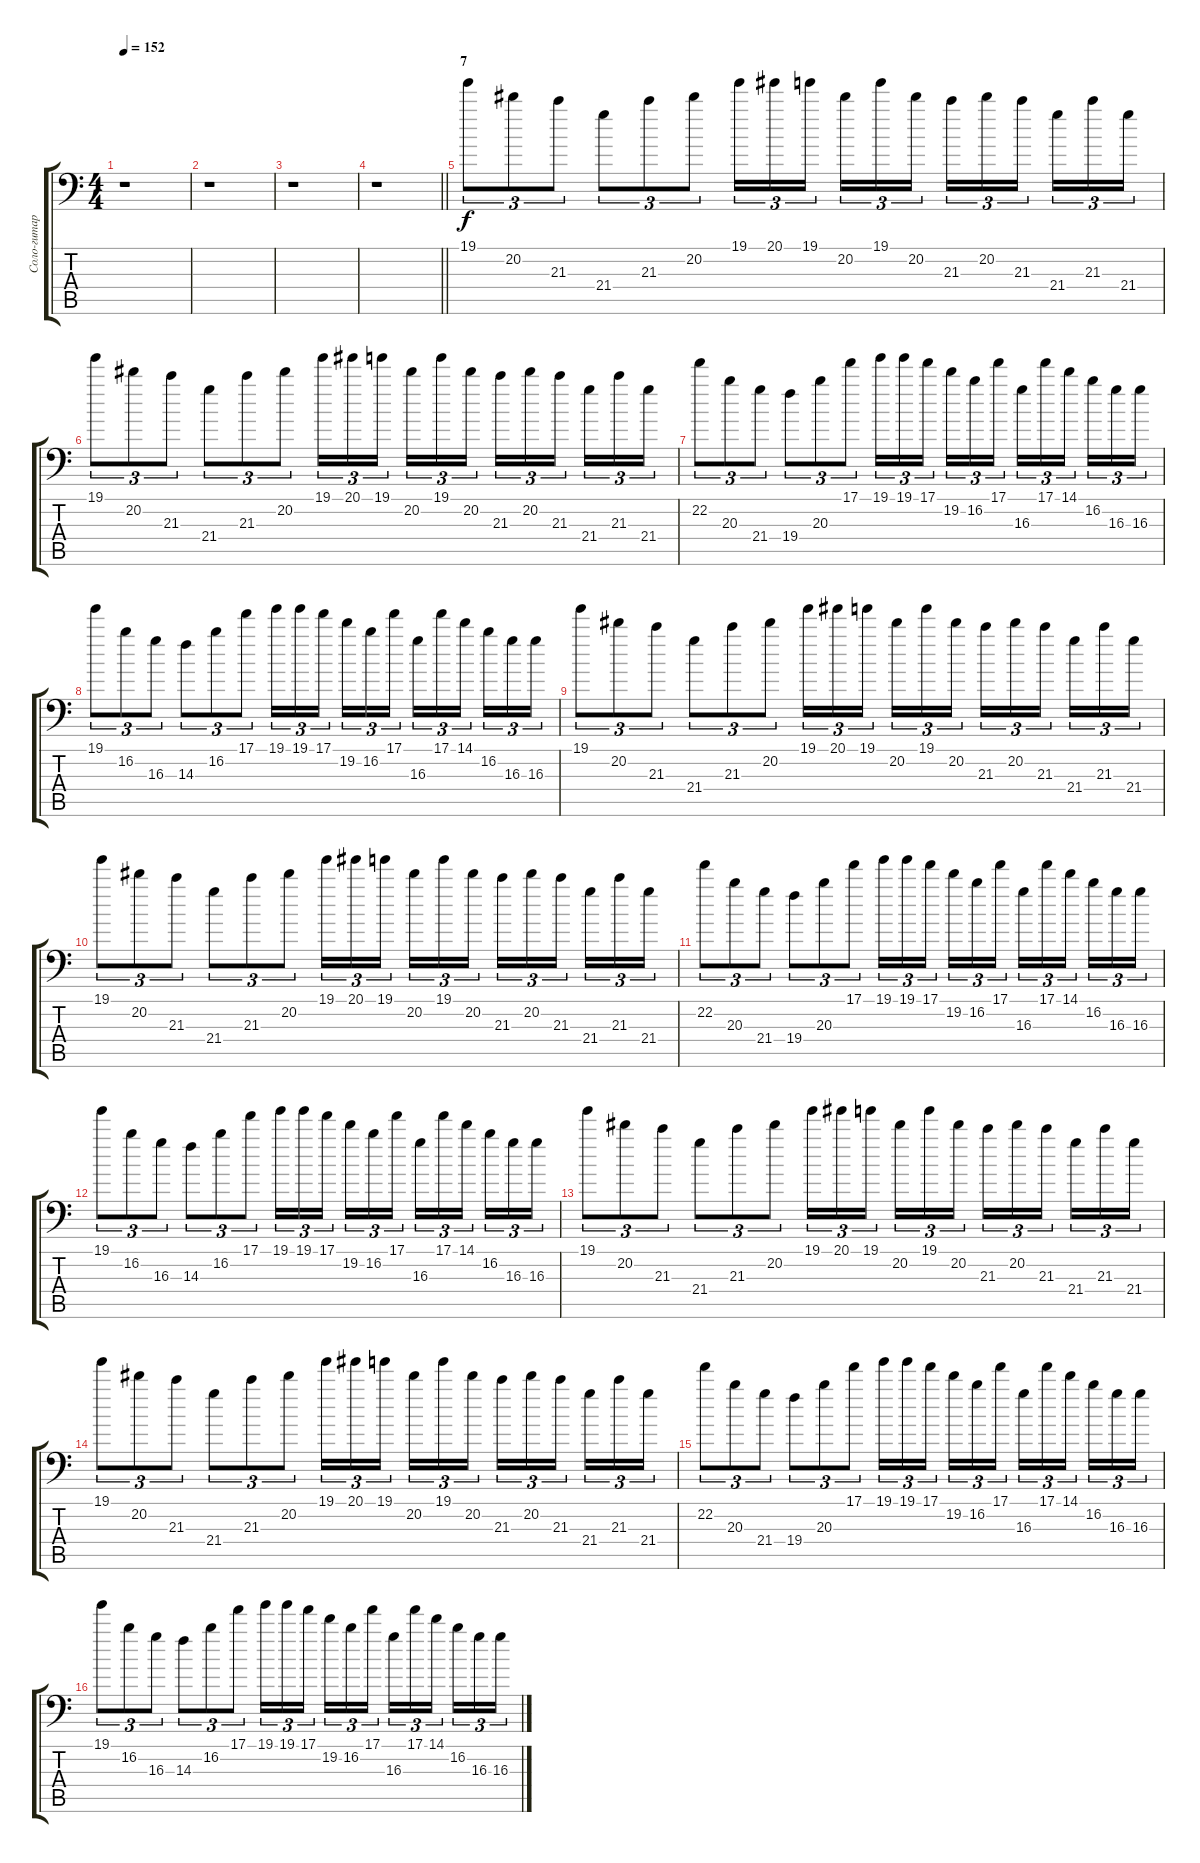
\track ("Cоло-гитара" "Cоло-гитар") {instrument overdrivenguitar}
\staff {score tabs}
\tuning (C4 G3 Eb3 Bb2 F2 Bb1) {hide}
\ts (4 4)
\tempo 152
\clef f4
\ks c
r.1{dy f} |
r.1 |
r.1 |
\barLineRight lightlight
r.1 |
\section ("" "7")
19.1.8{tu (3 2)} 20.2.8{tu (3 2)} 21.3.8{tu (3 2)} 21.4.8{tu (3 2)} 21.3.8{tu (3 2)} 20.2.8{tu (3 2)} 19.1.16{tu (3 2)} 20.1.16{tu (3 2)} 19.1.16{tu (3 2) beam splitsecondary} 20.2.16{tu (3 2)} 19.1.16{tu (3 2)} 20.2.16{tu (3 2)} 21.3.16{tu (3 2)} 20.2.16{tu (3 2)} 21.3.16{tu (3 2) beam splitsecondary} 21.4.16{tu (3 2)} 21.3.16{tu (3 2)} 21.4.16{tu (3 2)} |
19.1.8{tu (3 2)} 20.2.8{tu (3 2)} 21.3.8{tu (3 2)} 21.4.8{tu (3 2)} 21.3.8{tu (3 2)} 20.2.8{tu (3 2)} 19.1.16{tu (3 2)} 20.1.16{tu (3 2)} 19.1.16{tu (3 2) beam splitsecondary} 20.2.16{tu (3 2)} 19.1.16{tu (3 2)} 20.2.16{tu (3 2)} 21.3.16{tu (3 2)} 20.2.16{tu (3 2)} 21.3.16{tu (3 2) beam splitsecondary} 21.4.16{tu (3 2)} 21.3.16{tu (3 2)} 21.4.16{tu (3 2)} |
22.2.8{tu (3 2)} 20.3.8{tu (3 2)} 21.4.8{tu (3 2)} 19.4.8{tu (3 2)} 20.3.8{tu (3 2)} 17.1.8{tu (3 2)} 19.1.16{tu (3 2)} 19.1.16{tu (3 2)} 17.1.16{tu (3 2) beam splitsecondary} 19.2.16{tu (3 2)} 16.2.16{tu (3 2)} 17.1.16{tu (3 2)} 16.3.16{tu (3 2)} 17.1.16{tu (3 2)} 14.1.16{tu (3 2) beam splitsecondary} 16.2.16{tu (3 2)} 16.3.16{tu (3 2)} 16.3.16{tu (3 2)} |
19.1.8{tu (3 2)} 16.2.8{tu (3 2)} 16.3.8{tu (3 2)} 14.3.8{tu (3 2)} 16.2.8{tu (3 2)} 17.1.8{tu (3 2)} 19.1.16{tu (3 2)} 19.1.16{tu (3 2)} 17.1.16{tu (3 2) beam splitsecondary} 19.2.16{tu (3 2)} 16.2.16{tu (3 2)} 17.1.16{tu (3 2)} 16.3.16{tu (3 2)} 17.1.16{tu (3 2)} 14.1.16{tu (3 2) beam splitsecondary} 16.2.16{tu (3 2)} 16.3.16{tu (3 2)} 16.3.16{tu (3 2)} |
19.1.8{tu (3 2)} 20.2.8{tu (3 2)} 21.3.8{tu (3 2)} 21.4.8{tu (3 2)} 21.3.8{tu (3 2)} 20.2.8{tu (3 2)} 19.1.16{tu (3 2)} 20.1.16{tu (3 2)} 19.1.16{tu (3 2) beam splitsecondary} 20.2.16{tu (3 2)} 19.1.16{tu (3 2)} 20.2.16{tu (3 2)} 21.3.16{tu (3 2)} 20.2.16{tu (3 2)} 21.3.16{tu (3 2) beam splitsecondary} 21.4.16{tu (3 2)} 21.3.16{tu (3 2)} 21.4.16{tu (3 2)} |
19.1.8{tu (3 2)} 20.2.8{tu (3 2)} 21.3.8{tu (3 2)} 21.4.8{tu (3 2)} 21.3.8{tu (3 2)} 20.2.8{tu (3 2)} 19.1.16{tu (3 2)} 20.1.16{tu (3 2)} 19.1.16{tu (3 2) beam splitsecondary} 20.2.16{tu (3 2)} 19.1.16{tu (3 2)} 20.2.16{tu (3 2)} 21.3.16{tu (3 2)} 20.2.16{tu (3 2)} 21.3.16{tu (3 2) beam splitsecondary} 21.4.16{tu (3 2)} 21.3.16{tu (3 2)} 21.4.16{tu (3 2)} |
22.2.8{tu (3 2)} 20.3.8{tu (3 2)} 21.4.8{tu (3 2)} 19.4.8{tu (3 2)} 20.3.8{tu (3 2)} 17.1.8{tu (3 2)} 19.1.16{tu (3 2)} 19.1.16{tu (3 2)} 17.1.16{tu (3 2) beam splitsecondary} 19.2.16{tu (3 2)} 16.2.16{tu (3 2)} 17.1.16{tu (3 2)} 16.3.16{tu (3 2)} 17.1.16{tu (3 2)} 14.1.16{tu (3 2) beam splitsecondary} 16.2.16{tu (3 2)} 16.3.16{tu (3 2)} 16.3.16{tu (3 2)} |
19.1.8{tu (3 2)} 16.2.8{tu (3 2)} 16.3.8{tu (3 2)} 14.3.8{tu (3 2)} 16.2.8{tu (3 2)} 17.1.8{tu (3 2)} 19.1.16{tu (3 2)} 19.1.16{tu (3 2)} 17.1.16{tu (3 2) beam splitsecondary} 19.2.16{tu (3 2)} 16.2.16{tu (3 2)} 17.1.16{tu (3 2)} 16.3.16{tu (3 2)} 17.1.16{tu (3 2)} 14.1.16{tu (3 2) beam splitsecondary} 16.2.16{tu (3 2)} 16.3.16{tu (3 2)} 16.3.16{tu (3 2)} |
19.1.8{tu (3 2)} 20.2.8{tu (3 2)} 21.3.8{tu (3 2)} 21.4.8{tu (3 2)} 21.3.8{tu (3 2)} 20.2.8{tu (3 2)} 19.1.16{tu (3 2)} 20.1.16{tu (3 2)} 19.1.16{tu (3 2) beam splitsecondary} 20.2.16{tu (3 2)} 19.1.16{tu (3 2)} 20.2.16{tu (3 2)} 21.3.16{tu (3 2)} 20.2.16{tu (3 2)} 21.3.16{tu (3 2) beam splitsecondary} 21.4.16{tu (3 2)} 21.3.16{tu (3 2)} 21.4.16{tu (3 2)} |
19.1.8{tu (3 2)} 20.2.8{tu (3 2)} 21.3.8{tu (3 2)} 21.4.8{tu (3 2)} 21.3.8{tu (3 2)} 20.2.8{tu (3 2)} 19.1.16{tu (3 2)} 20.1.16{tu (3 2)} 19.1.16{tu (3 2) beam splitsecondary} 20.2.16{tu (3 2)} 19.1.16{tu (3 2)} 20.2.16{tu (3 2)} 21.3.16{tu (3 2)} 20.2.16{tu (3 2)} 21.3.16{tu (3 2) beam splitsecondary} 21.4.16{tu (3 2)} 21.3.16{tu (3 2)} 21.4.16{tu (3 2)} |
22.2.8{tu (3 2)} 20.3.8{tu (3 2)} 21.4.8{tu (3 2)} 19.4.8{tu (3 2)} 20.3.8{tu (3 2)} 17.1.8{tu (3 2)} 19.1.16{tu (3 2)} 19.1.16{tu (3 2)} 17.1.16{tu (3 2) beam splitsecondary} 19.2.16{tu (3 2)} 16.2.16{tu (3 2)} 17.1.16{tu (3 2)} 16.3.16{tu (3 2)} 17.1.16{tu (3 2)} 14.1.16{tu (3 2) beam splitsecondary} 16.2.16{tu (3 2)} 16.3.16{tu (3 2)} 16.3.16{tu (3 2)} |
19.1.8{tu (3 2)} 16.2.8{tu (3 2)} 16.3.8{tu (3 2)} 14.3.8{tu (3 2)} 16.2.8{tu (3 2)} 17.1.8{tu (3 2)} 19.1.16{tu (3 2)} 19.1.16{tu (3 2)} 17.1.16{tu (3 2) beam splitsecondary} 19.2.16{tu (3 2)} 16.2.16{tu (3 2)} 17.1.16{tu (3 2)} 16.3.16{tu (3 2)} 17.1.16{tu (3 2)} 14.1.16{tu (3 2) beam splitsecondary} 16.2.16{tu (3 2)} 16.3.16{tu (3 2)} 16.3.16{tu (3 2)}
